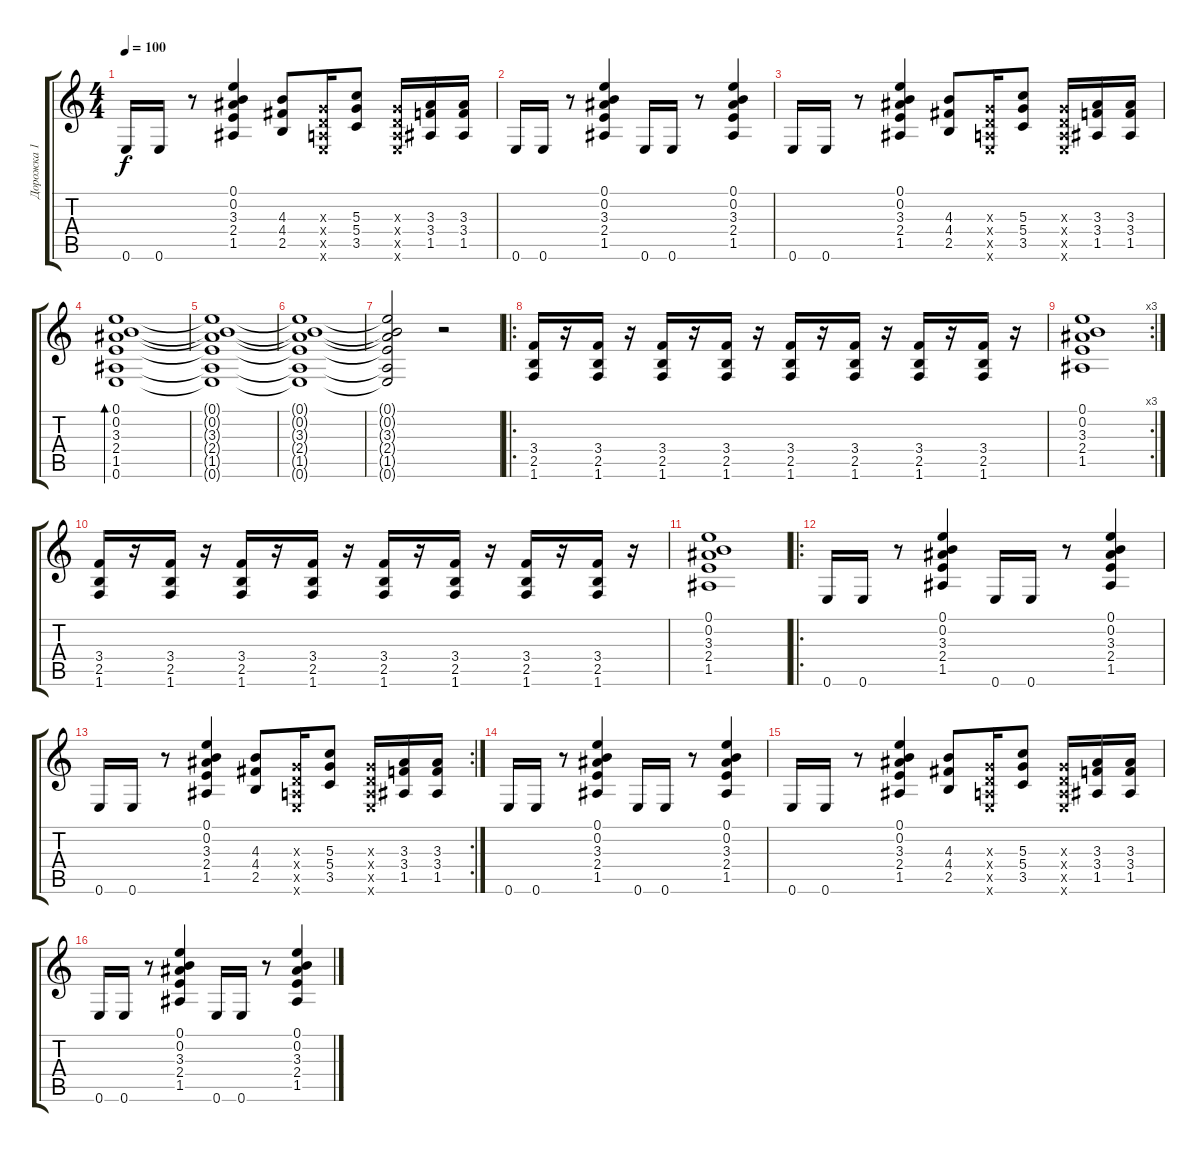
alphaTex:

\track ("Дорожка 1" "Дорожка 1") {mute instrument distortionguitar}
\staff {score tabs}
\tuning (E4 B3 G3 D3 A2 E2) {hide}
\ts (4 4)
\tempo 100
\clef g2
\ks c
0.6.16{dy f} 0.6.16 r.8 (0.1 0.2 3.3 2.4 1.5).4 (4.3 4.4 2.5).8 (0.3{x} 0.4{x} 0.5{x} 0.6{x}).16 (5.3 5.4 3.5).8 (0.3{x} 0.4{x} 0.5{x} 0.6{x}).16 (3.3 3.4 1.5).16 (3.3 3.4 1.5).16 |
0.6.16 0.6.16 r.8 (0.1 0.2 3.3 2.4 1.5).4 0.6.16 0.6.16 r.8 (0.1 0.2 3.3 2.4 1.5).4 |
0.6.16 0.6.16 r.8 (0.1 0.2 3.3 2.4 1.5).4 (4.3 4.4 2.5).8 (0.3{x} 0.4{x} 0.5{x} 0.6{x}).16 (5.3 5.4 3.5).8 (0.3{x} 0.4{x} 0.5{x} 0.6{x}).16 (3.3 3.4 1.5).16 (3.3 3.4 1.5).16 |
(0.1 0.2 3.3 2.4 1.5 0.6).1{bd 120} |
(0.1{t} 0.2{t} 3.3{t} 2.4{t} 1.5{t} 0.6{t}).1 |
(0.1{t} 0.2{t} 3.3{t} 2.4{t} 1.5{t} 0.6{t}).1 |
(0.1{t} 0.2{t} 3.3{t} 2.4{t} 1.5{t} 0.6{t}).2 r.2 |
\ro
(3.4 2.5 1.6).16 r.16 (3.4 2.5 1.6).16 r.16 (3.4 2.5 1.6).16 r.16 (3.4 2.5 1.6).16 r.16 (3.4 2.5 1.6).16 r.16 (3.4 2.5 1.6).16 r.16 (3.4 2.5 1.6).16 r.16 (3.4 2.5 1.6).16 r.16 |
\rc 3
(0.1 0.2 3.3 2.4 1.5).1 |
(3.4 2.5 1.6).16 r.16 (3.4 2.5 1.6).16 r.16 (3.4 2.5 1.6).16 r.16 (3.4 2.5 1.6).16 r.16 (3.4 2.5 1.6).16 r.16 (3.4 2.5 1.6).16 r.16 (3.4 2.5 1.6).16 r.16 (3.4 2.5 1.6).16 r.16 |
(0.1 0.2 3.3 2.4 1.5).1 |
\ro
0.6.16 0.6.16 r.8 (0.1 0.2 3.3 2.4 1.5).4 0.6.16 0.6.16 r.8 (0.1 0.2 3.3 2.4 1.5).4 |
\rc 2
0.6.16 0.6.16 r.8 (0.1 0.2 3.3 2.4 1.5).4 (4.3 4.4 2.5).8 (0.3{x} 0.4{x} 0.5{x} 0.6{x}).16 (5.3 5.4 3.5).8 (0.3{x} 0.4{x} 0.5{x} 0.6{x}).16 (3.3 3.4 1.5).16 (3.3 3.4 1.5).16 |
0.6.16 0.6.16 r.8 (0.1 0.2 3.3 2.4 1.5).4 0.6.16 0.6.16 r.8 (0.1 0.2 3.3 2.4 1.5).4 |
0.6.16 0.6.16 r.8 (0.1 0.2 3.3 2.4 1.5).4 (4.3 4.4 2.5).8 (0.3{x} 0.4{x} 0.5{x} 0.6{x}).16 (5.3 5.4 3.5).8 (0.3{x} 0.4{x} 0.5{x} 0.6{x}).16 (3.3 3.4 1.5).16 (3.3 3.4 1.5).16 |
0.6.16 0.6.16 r.8 (0.1 0.2 3.3 2.4 1.5).4 0.6.16 0.6.16 r.8 (0.1 0.2 3.3 2.4 1.5).4
